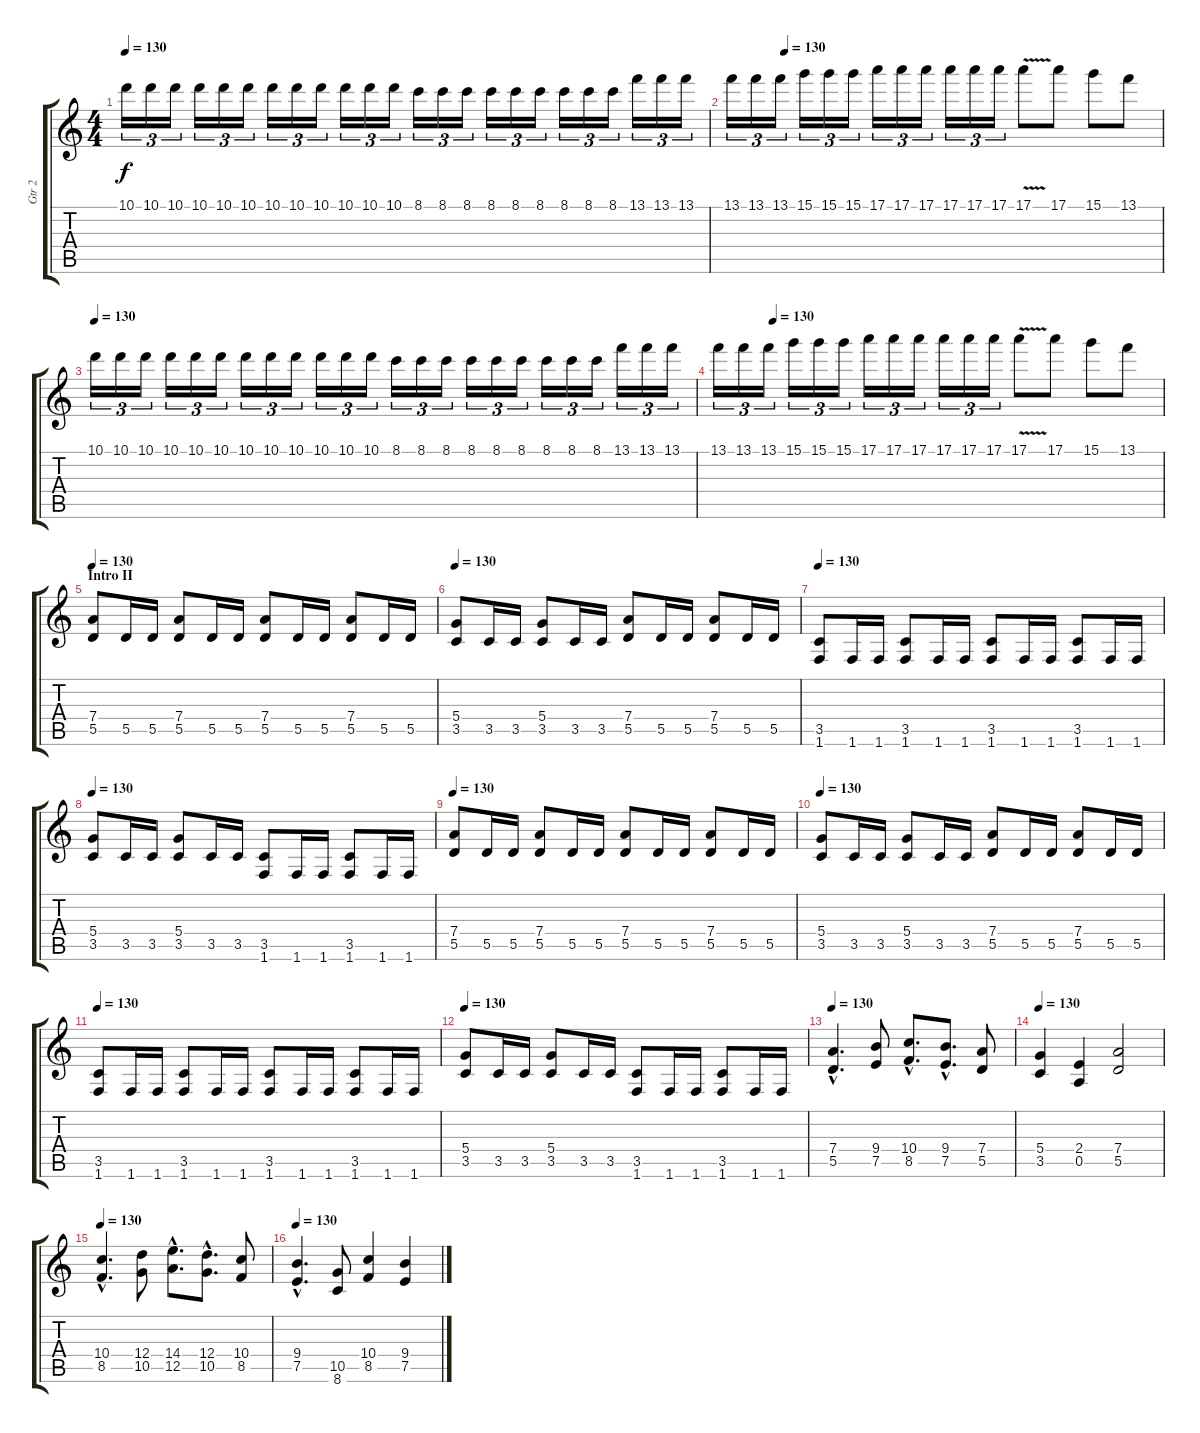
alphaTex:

\track ("Gtr 2" "Gtr 2") {instrument distortionguitar}
\staff {score tabs}
\tuning (E4 B3 G3 D3 A2 E2) {hide}
\ts (4 4)
\tempo 130
\clef g2
\ks c
10.1.16{tu (3 2) dy f} 10.1.16{tu (3 2)} 10.1.16{tu (3 2)} 10.1.16{tu (3 2)} 10.1.16{tu (3 2)} 10.1.16{tu (3 2)} 10.1.16{tu (3 2)} 10.1.16{tu (3 2)} 10.1.16{tu (3 2)} 10.1.16{tu (3 2)} 10.1.16{tu (3 2)} 10.1.16{tu (3 2)} 8.1.16{tu (3 2)} 8.1.16{tu (3 2)} 8.1.16{tu (3 2)} 8.1.16{tu (3 2)} 8.1.16{tu (3 2)} 8.1.16{tu (3 2)} 8.1.16{tu (3 2)} 8.1.16{tu (3 2)} 8.1.16{tu (3 2)} 13.1.16{tu (3 2)} 13.1.16{tu (3 2)} 13.1.16{tu (3 2)} |
\tempo (130 0.125)
13.1.16{tu (3 2)} 13.1.16{tu (3 2)} 13.1.16{tu (3 2)} 15.1.16{tu (3 2)} 15.1.16{tu (3 2)} 15.1.16{tu (3 2)} 17.1.16{tu (3 2)} 17.1.16{tu (3 2)} 17.1.16{tu (3 2)} 17.1.16{tu (3 2)} 17.1.16{tu (3 2)} 17.1.16{tu (3 2)} 17.1{v}.8 17.1.8 15.1.8 13.1.8 |
\tempo 130
10.1.16{tu (3 2)} 10.1.16{tu (3 2)} 10.1.16{tu (3 2)} 10.1.16{tu (3 2)} 10.1.16{tu (3 2)} 10.1.16{tu (3 2)} 10.1.16{tu (3 2)} 10.1.16{tu (3 2)} 10.1.16{tu (3 2)} 10.1.16{tu (3 2)} 10.1.16{tu (3 2)} 10.1.16{tu (3 2)} 8.1.16{tu (3 2)} 8.1.16{tu (3 2)} 8.1.16{tu (3 2)} 8.1.16{tu (3 2)} 8.1.16{tu (3 2)} 8.1.16{tu (3 2)} 8.1.16{tu (3 2)} 8.1.16{tu (3 2)} 8.1.16{tu (3 2)} 13.1.16{tu (3 2)} 13.1.16{tu (3 2)} 13.1.16{tu (3 2)} |
\tempo (130 0.125)
13.1.16{tu (3 2)} 13.1.16{tu (3 2)} 13.1.16{tu (3 2)} 15.1.16{tu (3 2)} 15.1.16{tu (3 2)} 15.1.16{tu (3 2)} 17.1.16{tu (3 2)} 17.1.16{tu (3 2)} 17.1.16{tu (3 2)} 17.1.16{tu (3 2)} 17.1.16{tu (3 2)} 17.1.16{tu (3 2)} 17.1{v}.8 17.1.8 15.1.8 13.1.8 |
\section ("" "Intro II")
\tempo 130
(7.4 5.5).8 5.5.16 5.5.16 (7.4 5.5).8 5.5.16 5.5.16 (7.4 5.5).8 5.5.16 5.5.16 (7.4 5.5).8 5.5.16 5.5.16 |
\tempo 130
(5.4 3.5).8 3.5.16 3.5.16 (5.4 3.5).8 3.5.16 3.5.16 (7.4 5.5).8 5.5.16 5.5.16 (7.4 5.5).8 5.5.16 5.5.16 |
\tempo 130
(3.5 1.6).8 1.6.16 1.6.16 (3.5 1.6).8 1.6.16 1.6.16 (3.5 1.6).8 1.6.16 1.6.16 (3.5 1.6).8 1.6.16 1.6.16 |
\tempo 130
(5.4 3.5).8 3.5.16 3.5.16 (5.4 3.5).8 3.5.16 3.5.16 (3.5 1.6).8 1.6.16 1.6.16 (3.5 1.6).8 1.6.16 1.6.16 |
\tempo 130
(7.4 5.5).8 5.5.16 5.5.16 (7.4 5.5).8 5.5.16 5.5.16 (7.4 5.5).8 5.5.16 5.5.16 (7.4 5.5).8 5.5.16 5.5.16 |
\tempo 130
(5.4 3.5).8 3.5.16 3.5.16 (5.4 3.5).8 3.5.16 3.5.16 (7.4 5.5).8 5.5.16 5.5.16 (7.4 5.5).8 5.5.16 5.5.16 |
\tempo 130
(3.5 1.6).8 1.6.16 1.6.16 (3.5 1.6).8 1.6.16 1.6.16 (3.5 1.6).8 1.6.16 1.6.16 (3.5 1.6).8 1.6.16 1.6.16 |
\tempo 130
(5.4 3.5).8 3.5.16 3.5.16 (5.4 3.5).8 3.5.16 3.5.16 (3.5 1.6).8 1.6.16 1.6.16 (3.5 1.6).8 1.6.16 1.6.16 |
\tempo 130
(7.4{hac} 5.5{hac}).4{d volume 15 balance 8} (9.4 7.5).8 (10.4{hac} 8.5{hac}).8{d} (9.4{hac} 7.5{hac}).8{d} (7.4 5.5).8 |
\tempo 130
(5.4 3.5).4 (2.4 0.5).4 (7.4 5.5).2 |
\tempo 130
(10.4{hac} 8.5{hac}).4{d} (12.4 10.5).8 (14.4{hac} 12.5{hac}).8{d} (12.4{hac} 10.5{hac}).8{d} (10.4 8.5).8 |
\tempo 130
(9.4{hac} 7.5{hac}).4{d} (10.5 8.6).8 (10.4 8.5).4 (9.4 7.5).4
